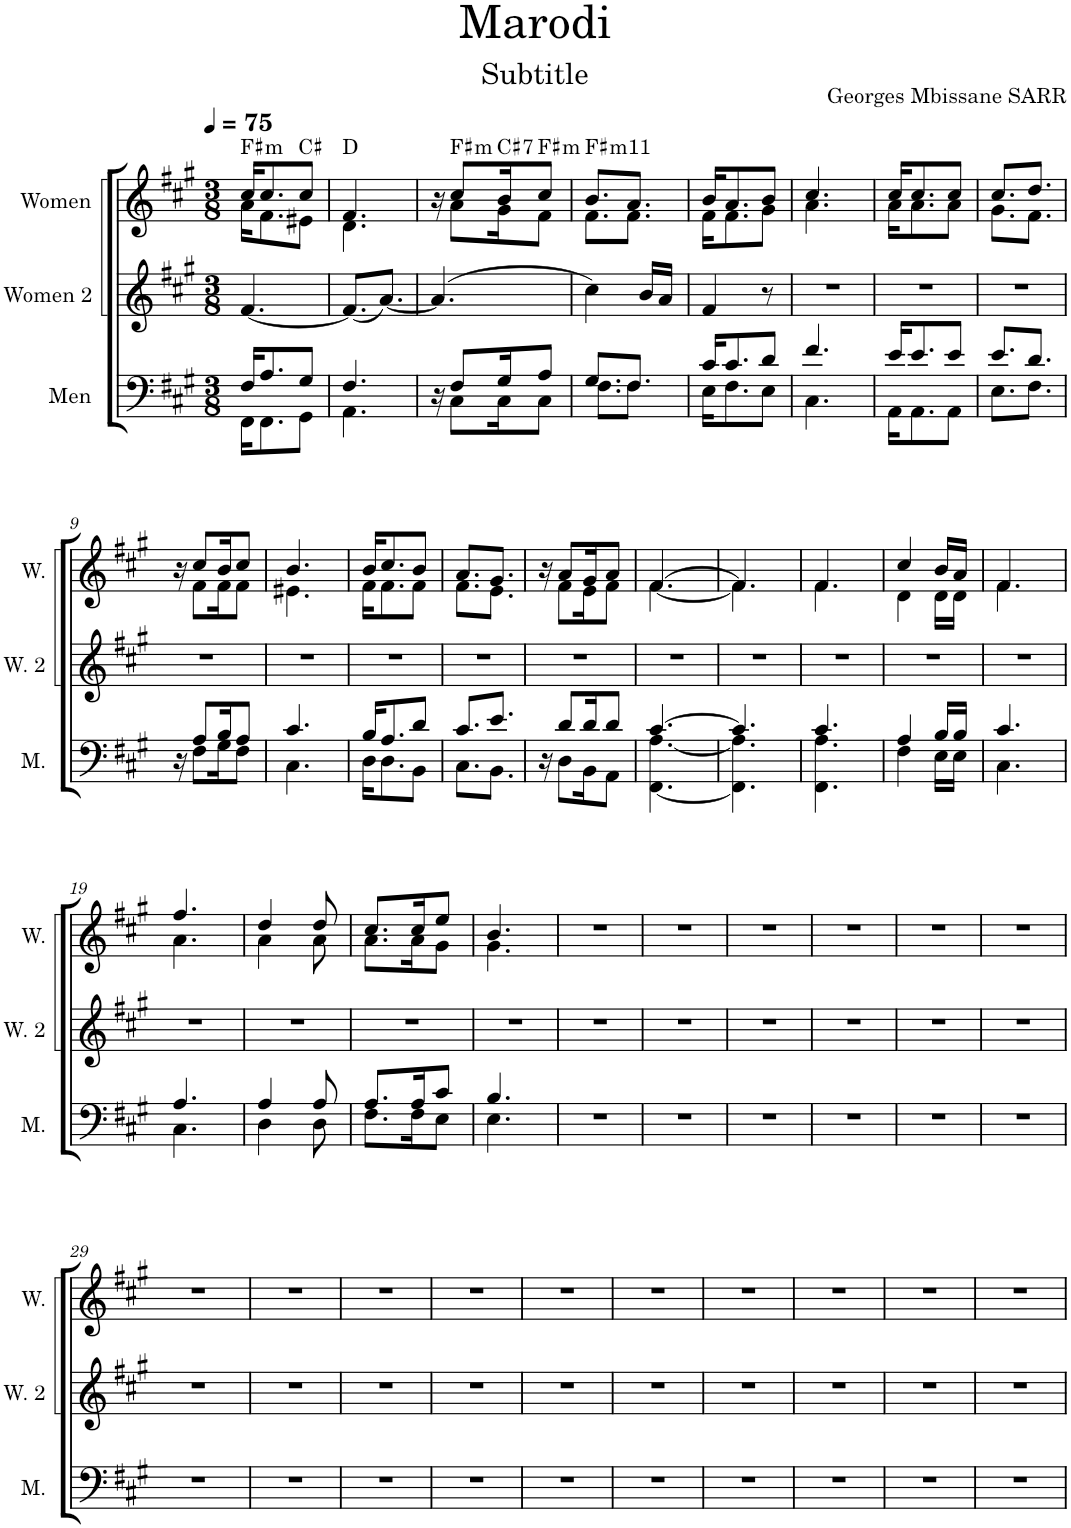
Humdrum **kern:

**kern	**kern	**kern	**harte
*part3	*part2	*part1	*part1
*staff3	*staff2	*staff1	*
*I"Men	*I"Women 2	*I"Women	*
*I'M.	*I'W. 2	*I'W.	*
*clefF4	*clefG2	*clefG2	*
*k[f#c#g#]	*k[f#c#g#]	*k[f#c#g#]	*
*M3/8	*M3/8	*M3/8	*
*MM75	*MM75	*MM75	*
=1	=1	=1	=1
*^	*	*^	*
!	!	!	!	!	!LO:H:kt=m
16F#/KL	16FF#\KL	[4.f#/	16cc#/KL	16a\KL	F#:min
8.A/	8.FF#\	.	8.cc#/	8.f#\	.
8G#/J	8GG#\J	.	8cc#/J	8e#X\J	C#:maj
=2	=2	=2	=2	=2	=2
4.F#/	4.AA\	(8.f#/L]	4.f#/	4.d\	D:maj
.	.	[8.a/J)	.	.	.
=3	=3	=3	=3	=3	=3
16r	16ryy	(4.a/]	16r	16ryy	.
!	!	!	!	!	!LO:H:kt=m
8F#/L	8C#\L	.	8cc#/L	8a\L	F#:min
!	!	!	!	!	!LO:H:kt=7
16G#/K	16C#\K	.	16b/K	16g#\K	C#:7
!	!	!	!	!	!LO:H:kt=m
8A/J	8C#\J	.	8cc#/J	8f#\J	F#:min
=4	=4	=4	=4	=4	=4
!	!	!	!	!	!LO:H:kt=m11
8.G#/L	8.F#\L	4cc#\)	8.b/L	8.f#\L	F#:min9(11)
8.F#/J	8.F#\J	.	8.a/J	8.f#\J	.
.	.	16b/LL	.	.	.
.	.	16a/JJ	.	.	.
=5	=5	=5	=5	=5	=5
16c#/KL	16E\KL	4f#/	16b/KL	16f#\KL	.
8.c#/	8.F#\	.	8.a/	8.f#\	.
8d/J	8E\J	8r	8b/J	8g#\J	.
=6	=6	=6	=6	=6	=6
4.f#/	4.C#\	4.r	4.cc#/	4.a\	.
=7	=7	=7	=7	=7	=7
16e/KL	16AA\KL	4.r	16cc#/KL	16a\KL	.
8.e/	8.AA\	.	8.cc#/	8.a\	.
8e/J	8AA\J	.	8cc#/J	8a\J	.
=8	=8	=8	=8	=8	=8
8.e/L	8.E\L	4.r	8.cc#/L	8.g#\L	.
8.d/J	8.F#\J	.	8.dd/J	8.f#\J	.
!!LO:LB:g=z	!!
=9	=9	=9	=9	=9	=9
16r	16ryy	4.r	16r	16ryy	.
8A/L	8F#\L	.	8cc#/L	8f#\L	.
16B/K	16G#\K	.	16b/K	16f#\K	.
8A/J	8F#\J	.	8cc#/J	8f#\J	.
=10	=10	=10	=10	=10	=10
4.c#/	4.C#\	4.r	4.b/	4.e#X\	.
=11	=11	=11	=11	=11	=11
16B/KL	16D\KL	4.r	16b/KL	16f#\KL	.
8.A/	8.D\	.	8.cc#/	8.f#\	.
8d/J	8BB\J	.	8b/J	8f#\J	.
=12	=12	=12	=12	=12	=12
8.c#/L	8.C#\L	4.r	8.a/L	8.f#\L	.
8.e/J	8.BB\J	.	8.g#/J	8.e\J	.
=13	=13	=13	=13	=13	=13
16r	16ryy	4.r	16r	16ryy	.
8d/L	8D\L	.	8a/L	8f#\L	.
16d/K	16BB\K	.	16g#/K	16e\K	.
8d/J	8AA\J	.	8a/J	8f#\J	.
=14	=14	=14	=14	=14	=14
[4.c#/	[4.FF#\ [4.A\	4.r	[4.f#/	[4.f#\	.
=15	=15	=15	=15	=15	=15
4.c#/]	4.FF#\] 4.A\]	4.r	4.f#/]	4.f#\]	.
=16	=16	=16	=16	=16	=16
4.c#/	4.FF#\ 4.A\	4.r	4.f#/	4.f#\	.
=17	=17	=17	=17	=17	=17
4A/	4F#\	4.r	4cc#/	4d\	.
16B/LL	16E\LL	.	16b/LL	16d\LL	.
16B/JJ	16E\JJ	.	16a/JJ	16d\JJ	.
=18	=18	=18	=18	=18	=18
4.c#/	4.C#\	4.r	4.f#/	4.f#\	.
!!LO:LB:g=z	!!
=19	=19	=19	=19	=19	=19
4.A/	4.C#\	4.r	4.ff#/	4.a\	.
=20	=20	=20	=20	=20	=20
4A/	4D\	4.r	4dd/	4a\	.
8A/	8D\	.	8dd/	8a\	.
=21	=21	=21	=21	=21	=21
8.A/L	8.F#\L	4.r	8.cc#/L	8.a\L	.
16A/K	16F#\K	.	16cc#/K	16a\K	.
8c#/J	8E\J	.	8ee/J	8g#\J	.
=22	=22	=22	=22	=22	=22
4.B/	4.E\	4.r	4.b/	4.g#\	.
*v	*v	*	*v	*v	*
=23	=23	=23	=23
4.r	4.r	4.r	.
=24	=24	=24	=24
4.r	4.r	4.r	.
=25	=25	=25	=25
4.r	4.r	4.r	.
=26	=26	=26	=26
4.r	4.r	4.r	.
=27	=27	=27	=27
4.r	4.r	4.r	.
=28	=28	=28	=28
4.r	4.r	4.r	.
!!LO:LB:g=z
=29	=29	=29	=29
4.r	4.r	4.r	.
=30	=30	=30	=30
4.r	4.r	4.r	.
=31	=31	=31	=31
4.r	4.r	4.r	.
=32	=32	=32	=32
4.r	4.r	4.r	.
=33	=33	=33	=33
4.r	4.r	4.r	.
=34	=34	=34	=34
4.r	4.r	4.r	.
=35	=35	=35	=35
4.r	4.r	4.r	.
=36	=36	=36	=36
4.r	4.r	4.r	.
=37	=37	=37	=37
4.r	4.r	4.r	.
=38	=38	=38	=38
4.r	4.r	4.r	.
=	=	=	=
*-	*-	*-	*-
